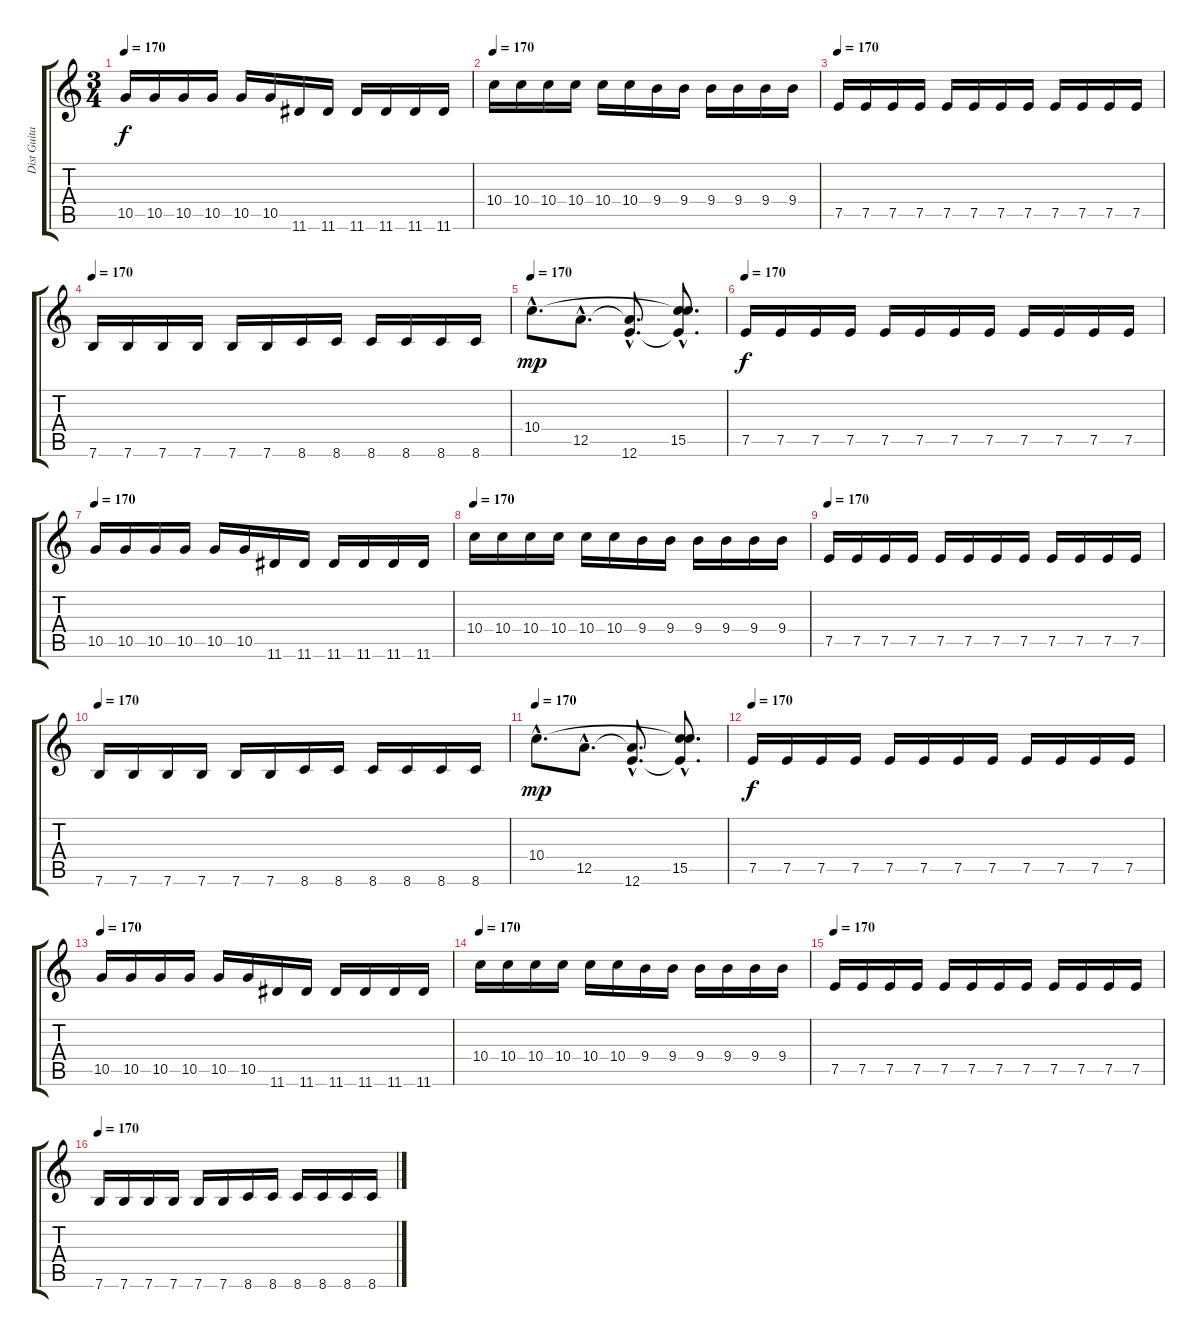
\track ("Dist Guitar II" "Dist Guita") {instrument distortionguitar}
\staff {score tabs}
\tuning (E4 B3 G3 D3 A2 E2) {hide}
\ts (3 4)
\tempo 170
\clef g2
\ks c
10.5.16{dy f} 10.5.16 10.5.16 10.5.16 10.5.16 10.5.16 11.6.16 11.6.16 11.6.16 11.6.16 11.6.16 11.6.16 |
\tempo 170
10.4.16 10.4.16 10.4.16 10.4.16 10.4.16 10.4.16 9.4.16 9.4.16 9.4.16 9.4.16 9.4.16 9.4.16 |
\tempo 170
7.5.16 7.5.16 7.5.16 7.5.16 7.5.16 7.5.16 7.5.16 7.5.16 7.5.16 7.5.16 7.5.16 7.5.16 |
\tempo 170
7.6.16 7.6.16 7.6.16 7.6.16 7.6.16 7.6.16 8.6.16 8.6.16 8.6.16 8.6.16 8.6.16 8.6.16 |
\tempo 170
10.4{hac}.8{d dy mp} 12.5{hac}.8{d} (12.5{hac t} 12.6{hac}).8{d} (10.4{hac t} 15.5{hac} 12.6{hac t}).8{d} |
\tempo 170
7.5.16{dy f} 7.5.16 7.5.16 7.5.16 7.5.16 7.5.16 7.5.16 7.5.16 7.5.16 7.5.16 7.5.16 7.5.16 |
\tempo 170
10.5.16 10.5.16 10.5.16 10.5.16 10.5.16 10.5.16 11.6.16 11.6.16 11.6.16 11.6.16 11.6.16 11.6.16 |
\tempo 170
10.4.16 10.4.16 10.4.16 10.4.16 10.4.16 10.4.16 9.4.16 9.4.16 9.4.16 9.4.16 9.4.16 9.4.16 |
\tempo 170
7.5.16 7.5.16 7.5.16 7.5.16 7.5.16 7.5.16 7.5.16 7.5.16 7.5.16 7.5.16 7.5.16 7.5.16 |
\tempo 170
7.6.16 7.6.16 7.6.16 7.6.16 7.6.16 7.6.16 8.6.16 8.6.16 8.6.16 8.6.16 8.6.16 8.6.16 |
\tempo 170
10.4{hac}.8{d dy mp} 12.5{hac}.8{d} (12.5{hac t} 12.6{hac}).8{d} (10.4{hac t} 15.5{hac} 12.6{hac t}).8{d} |
\tempo 170
7.5.16{dy f} 7.5.16 7.5.16 7.5.16 7.5.16 7.5.16 7.5.16 7.5.16 7.5.16 7.5.16 7.5.16 7.5.16 |
\tempo 170
10.5.16 10.5.16 10.5.16 10.5.16 10.5.16 10.5.16 11.6.16 11.6.16 11.6.16 11.6.16 11.6.16 11.6.16 |
\tempo 170
10.4.16 10.4.16 10.4.16 10.4.16 10.4.16 10.4.16 9.4.16 9.4.16 9.4.16 9.4.16 9.4.16 9.4.16 |
\tempo 170
7.5.16 7.5.16 7.5.16 7.5.16 7.5.16 7.5.16 7.5.16 7.5.16 7.5.16 7.5.16 7.5.16 7.5.16 |
\tempo 170
7.6.16 7.6.16 7.6.16 7.6.16 7.6.16 7.6.16 8.6.16 8.6.16 8.6.16 8.6.16 8.6.16 8.6.16
